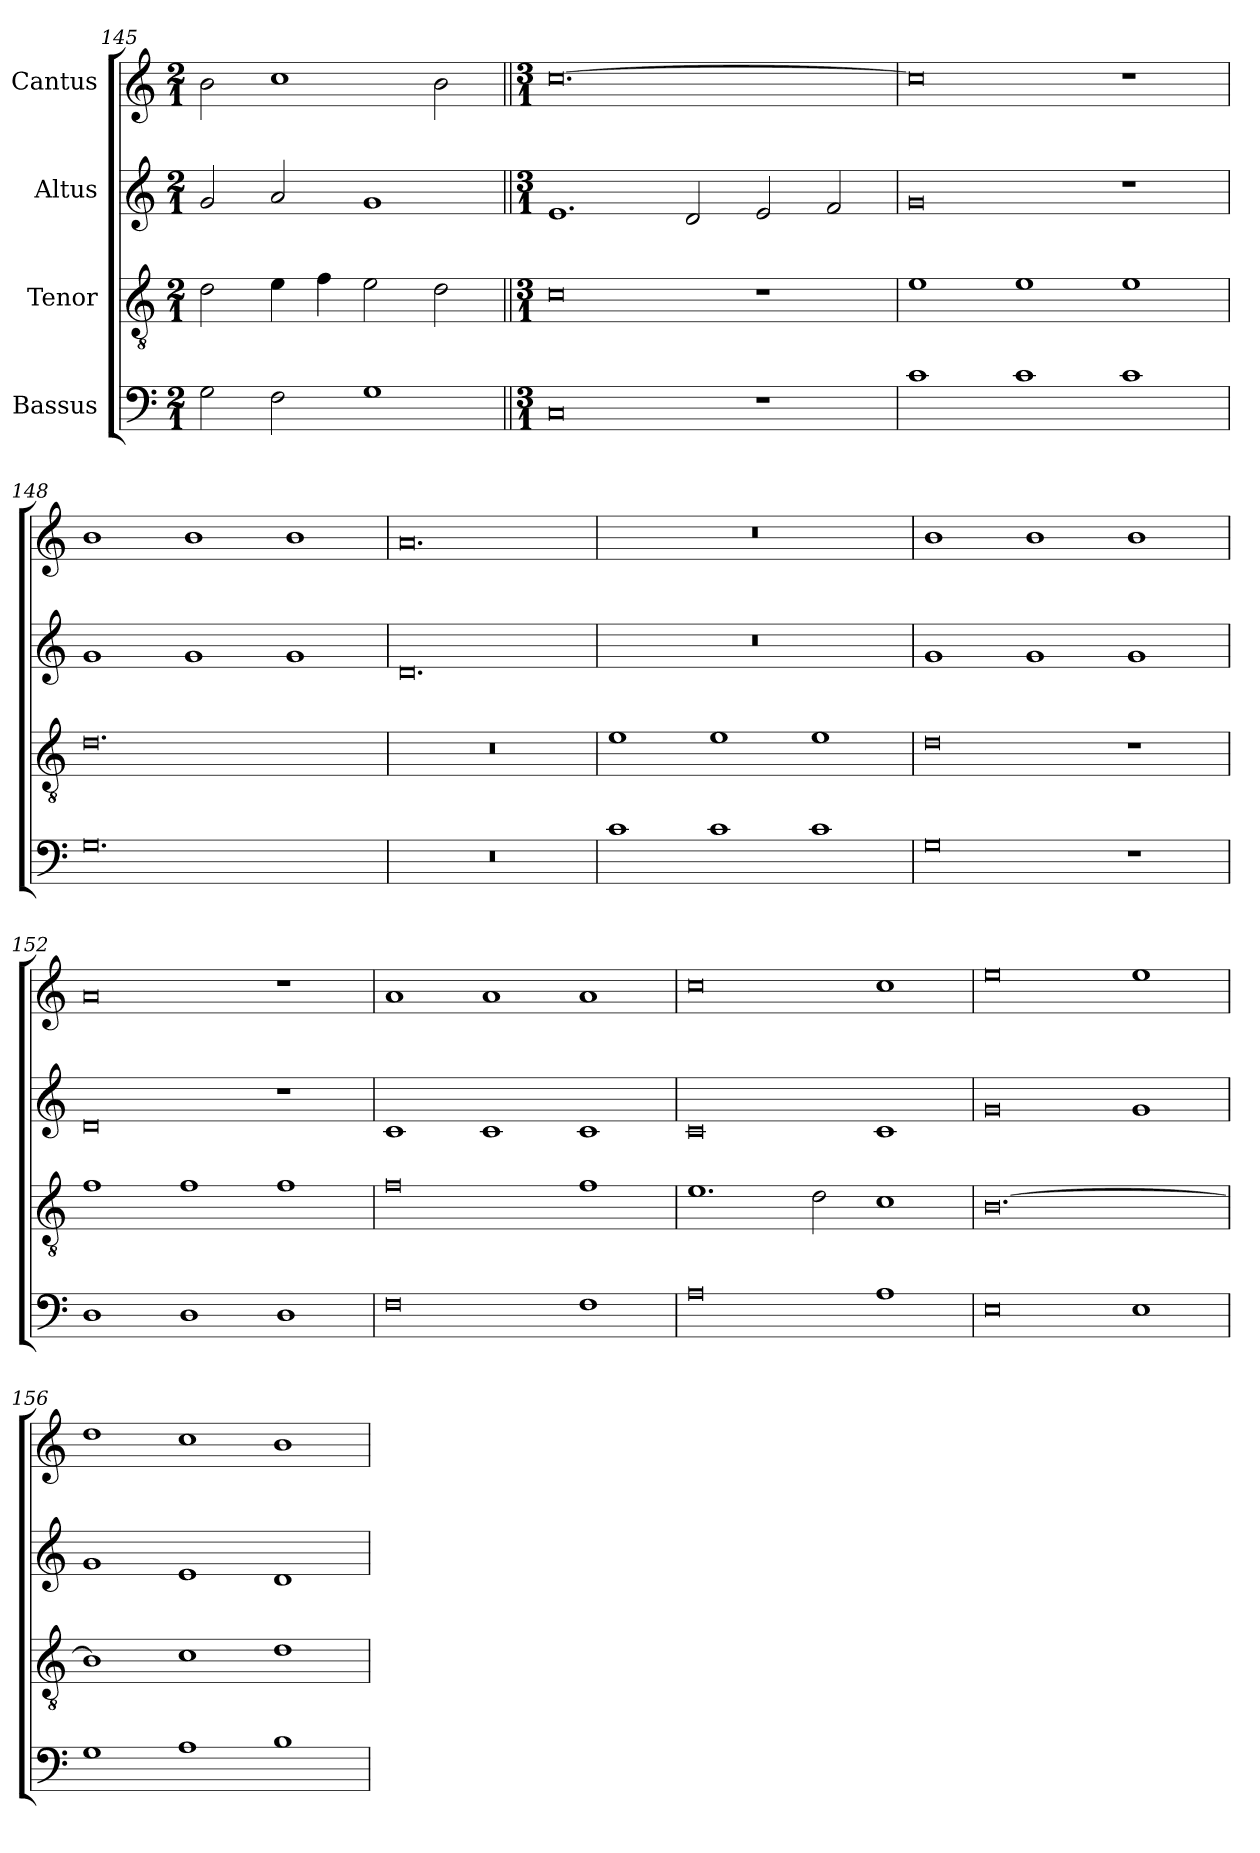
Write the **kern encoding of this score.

**kern	**kern	**kern	**kern
*part4	*part3	*part2	*part1
*staff4	*staff3	*staff2	*staff1
*I"Bassus	*I"Tenor	*I"Altus	*I"Cantus
!!LO:LB:g=z
*clefF4	*clefGv2	*clefG2	*clefG2
*	*ITrd7c12	*	*
*k[]	*k[]	*k[]	*k[]
*C:	*C:	*C:	*C:
*M2/1	*M2/1	*M2/1	*M2/1
=145	=145	=145	=145
2Gi\	2Di\	2gi/	2bi\
2Fi\	4Ei\	2ai/	1cci
.	4Fi\	.	.
1Gi	2Ei\	1gi	.
.	2Di\	.	2bi\
=146||	=146||	=146||	=146||
*M3/1	*M3/1	*M3/1	*M3/1
0Ci	0Ci	1.ei	[>0.cci
.	.	2di/	.
1r	1r	2ei/	.
.	.	2fi/	.
=147	=147	=147	=147
1ci	1Ei	0gi	0cci]
1ci	1Ei	.	.
1ci	1Ei	1r	1r
=148	=148	=148	=148
0.Gi	0.Di	1gi	1bi
.	.	1gi	1bi
.	.	1gi	1bi
=149	=149	=149	=149
!LO:N:vis=1	!LO:N:vis=1	!	!
0.r	0.r	0.di	0.ai
!!LO:PB:g=z
=150	=150	=150	=150
!	!	!LO:N:vis=1	!LO:N:vis=1
1ci	1Ei	0.r	0.r
1ci	1Ei	.	.
1ci	1Ei	.	.
=151	=151	=151	=151
0Gi	0Di	1gi	1bi
.	.	1gi	1bi
1r	1r	1gi	1bi
=152	=152	=152	=152
1Di	1Fi	0di	0ai
1Di	1Fi	.	.
1Di	1Fi	1r	1r
=153	=153	=153	=153
0Fi	0Fi	1ci	1ai
.	.	1ci	1ai
1Fi	1Fi	1ci	1ai
=154	=154	=154	=154
0Ai	1.Ei	0ci	0cci
.	2Di\	.	.
1Ai	1Ci	1ci	1cci
!!LO:LB:g=z
=155	=155	=155	=155
0Ei	[>0.BBi	0gi	0eei
1Ei	.	1gi	1eei
=156	=156	=156	=156
1Gi	1BBi]	1gi	1ddi
1Ai	1Ci	1ei	1cci
1Bi	1Di	1di	1bi
=	=	=	=
*-	*-	*-	*-
